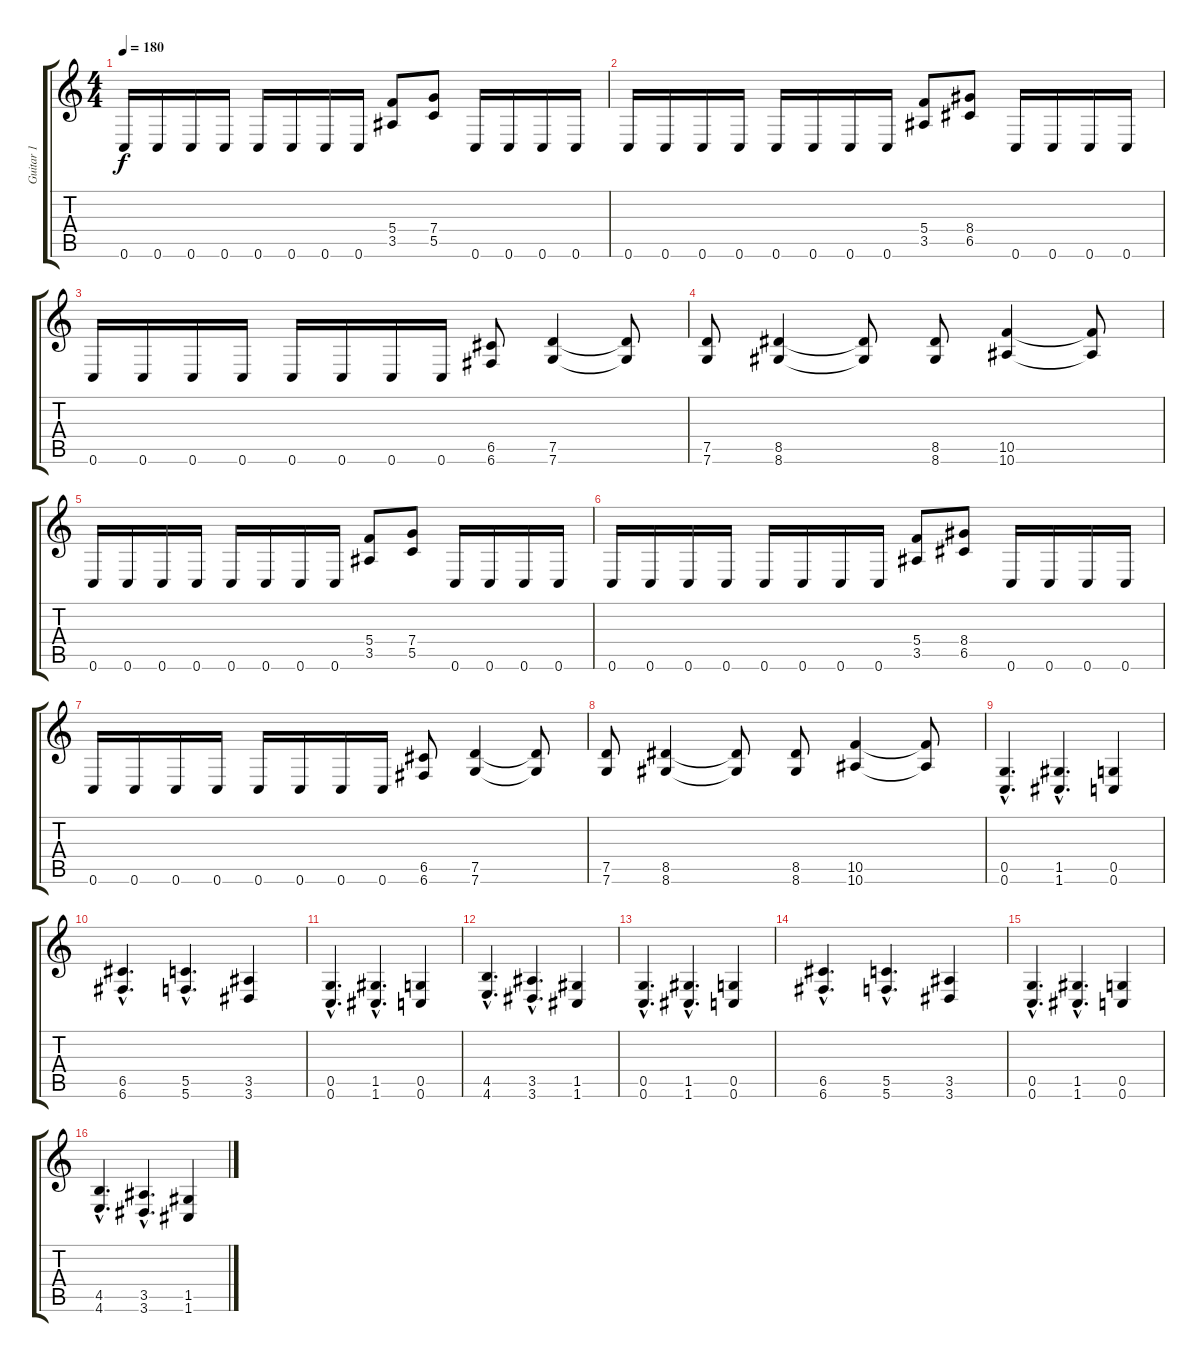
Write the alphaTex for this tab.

\track ("Guitar 1" "Guitar 1") {instrument distortionguitar}
\staff {score tabs}
\tuning (D4 A3 F3 C3 G2 C2) {hide}
\ts (4 4)
\tempo 180
\clef g2
\ks c
0.6.16{dy f} 0.6.16 0.6.16 0.6.16 0.6.16 0.6.16 0.6.16 0.6.16 (5.4 3.5).8 (7.4 5.5).8 0.6.16 0.6.16 0.6.16 0.6.16 |
0.6.16 0.6.16 0.6.16 0.6.16 0.6.16 0.6.16 0.6.16 0.6.16 (5.4 3.5).8 (8.4 6.5).8 0.6.16 0.6.16 0.6.16 0.6.16 |
0.6.16 0.6.16 0.6.16 0.6.16 0.6.16 0.6.16 0.6.16 0.6.16 (6.5 6.6).8 (7.5 7.6).4 (7.5{t} 7.6{t}).8 |
(7.5 7.6).8 (8.5 8.6).4 (8.5{t} 8.6{t}).8 (8.5 8.6).8 (10.5 10.6).4 (10.5{t} 10.6{t}).8 |
0.6.16 0.6.16 0.6.16 0.6.16 0.6.16 0.6.16 0.6.16 0.6.16 (5.4 3.5).8 (7.4 5.5).8 0.6.16 0.6.16 0.6.16 0.6.16 |
0.6.16 0.6.16 0.6.16 0.6.16 0.6.16 0.6.16 0.6.16 0.6.16 (5.4 3.5).8 (8.4 6.5).8 0.6.16 0.6.16 0.6.16 0.6.16 |
0.6.16 0.6.16 0.6.16 0.6.16 0.6.16 0.6.16 0.6.16 0.6.16 (6.5 6.6).8 (7.5 7.6).4 (7.5{t} 7.6{t}).8 |
(7.5 7.6).8 (8.5 8.6).4 (8.5{t} 8.6{t}).8 (8.5 8.6).8 (10.5 10.6).4 (10.5{t} 10.6{t}).8 |
(0.5{hac} 0.6{hac}).4{d} (1.5{hac} 1.6{hac}).4{d} (0.5 0.6).4 |
(6.5{hac} 6.6{hac}).4{d} (5.5{hac} 5.6{hac}).4{d} (3.5 3.6).4 |
(0.5{hac} 0.6{hac}).4{d} (1.5{hac} 1.6{hac}).4{d} (0.5 0.6).4 |
(4.5{hac} 4.6{hac}).4{d} (3.5{hac} 3.6{hac}).4{d} (1.5 1.6).4 |
(0.5{hac} 0.6{hac}).4{d} (1.5{hac} 1.6{hac}).4{d} (0.5 0.6).4 |
(6.5{hac} 6.6{hac}).4{d} (5.5{hac} 5.6{hac}).4{d} (3.5 3.6).4 |
(0.5{hac} 0.6{hac}).4{d} (1.5{hac} 1.6{hac}).4{d} (0.5 0.6).4 |
(4.5{hac} 4.6{hac}).4{d} (3.5{hac} 3.6{hac}).4{d} (1.5 1.6).4
